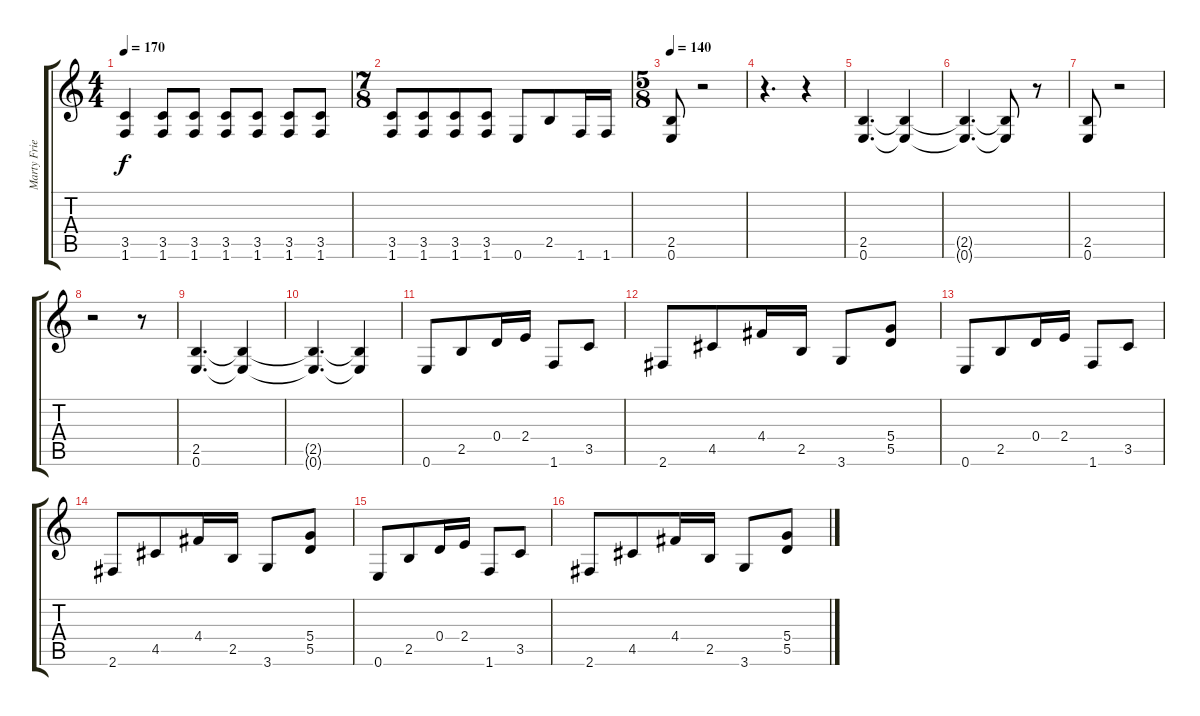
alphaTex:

\track ("Marty Friedman" "Marty Frie") {instrument distortionguitar}
\staff {score tabs}
\tuning (E4 B3 G3 D3 A2 E2) {hide}
\ts (4 4)
\tempo 170
\clef g2
\ks c
(3.5{t} 1.6{t}).4{dy f} (3.5 1.6).8 (3.5 1.6).8 (3.5 1.6).8 (3.5 1.6).8 (3.5 1.6).8 (3.5 1.6).8 |
\ts (7 8)
(3.5 1.6).8 (3.5 1.6).8 (3.5 1.6).8 (3.5 1.6).8 0.6.8 2.5.8 1.6.16 1.6.16 |
\ts (5 8)
\tempo 140
(2.5 0.6).8 r.2 |
r.4{d} r.4 |
(2.5 0.6).4{d} (2.5{t} 0.6{t}).4 |
(2.5{t} 0.6{t}).4{d} (2.5{t} 0.6{t}).8 r.8 |
(2.5 0.6).8 r.2 |
r.2 r.8 |
(2.5 0.6).4{d} (2.5{t} 0.6{t}).4 |
(2.5{t} 0.6{t}).4{d} (2.5{t} 0.6{t}).4 |
0.6.8 2.5.8 0.4.16 2.4.16 1.6.8 3.5.8 |
2.6.8 4.5.8 4.4.16 2.5.16 3.6.8 (5.4 5.5).8 |
0.6.8 2.5.8 0.4.16 2.4.16 1.6.8 3.5.8 |
2.6.8 4.5.8 4.4.16 2.5.16 3.6.8 (5.4 5.5).8 |
0.6.8 2.5.8 0.4.16 2.4.16 1.6.8 3.5.8 |
2.6.8 4.5.8 4.4.16 2.5.16 3.6.8 (5.4 5.5).8
